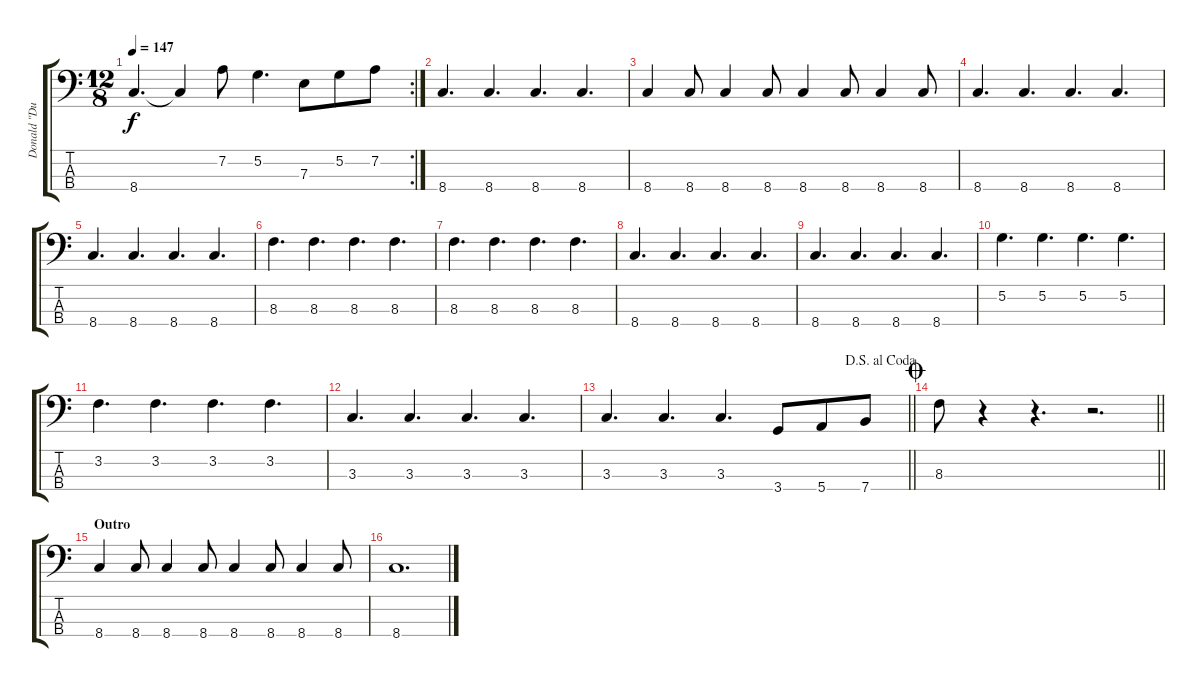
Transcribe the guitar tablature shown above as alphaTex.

\track ("Donald \"Duck\" Dunn - Bass" "Donald \"Du") {instrument electricbassfinger}
\staff {score tabs}
\tuning (G2 D2 A1 E1) {hide}
\rc 2
\ts (12 8)
\tempo 147
\clef f4
\ks c
8.4.4{d dy f} 8.4{t}.4 7.2.8 5.2.4{d} 7.3.8 5.2.8 7.2.8 |
8.4.4{d} 8.4.4{d} 8.4.4{d} 8.4.4{d} |
8.4.4 8.4.8 8.4.4 8.4.8 8.4.4 8.4.8 8.4.4 8.4.8 |
8.4.4{d} 8.4.4{d} 8.4.4{d} 8.4.4{d} |
8.4.4{d} 8.4.4{d} 8.4.4{d} 8.4.4{d} |
8.3.4{d} 8.3.4{d} 8.3.4{d} 8.3.4{d} |
8.3.4{d} 8.3.4{d} 8.3.4{d} 8.3.4{d} |
8.4.4{d} 8.4.4{d} 8.4.4{d} 8.4.4{d} |
8.4.4{d} 8.4.4{d} 8.4.4{d} 8.4.4{d} |
5.2.4{d} 5.2.4{d} 5.2.4{d} 5.2.4{d} |
3.2.4{d} 3.2.4{d} 3.2.4{d} 3.2.4{d} |
3.3.4{d} 3.3.4{d} 3.3.4{d} 3.3.4{d} |
\jump dalsegnoalcoda
\barLineRight lightlight
3.3.4{d} 3.3.4{d} 3.3.4{d} 3.4.8 5.4.8 7.4.8 |
\jump coda
\barLineRight lightlight
8.3.8 r.4 r.4{d} r.2{d} |
\section ("" "Outro")
8.4.4 8.4.8 8.4.4 8.4.8 8.4.4 8.4.8 8.4.4 8.4.8 |
8.4.1{d}
